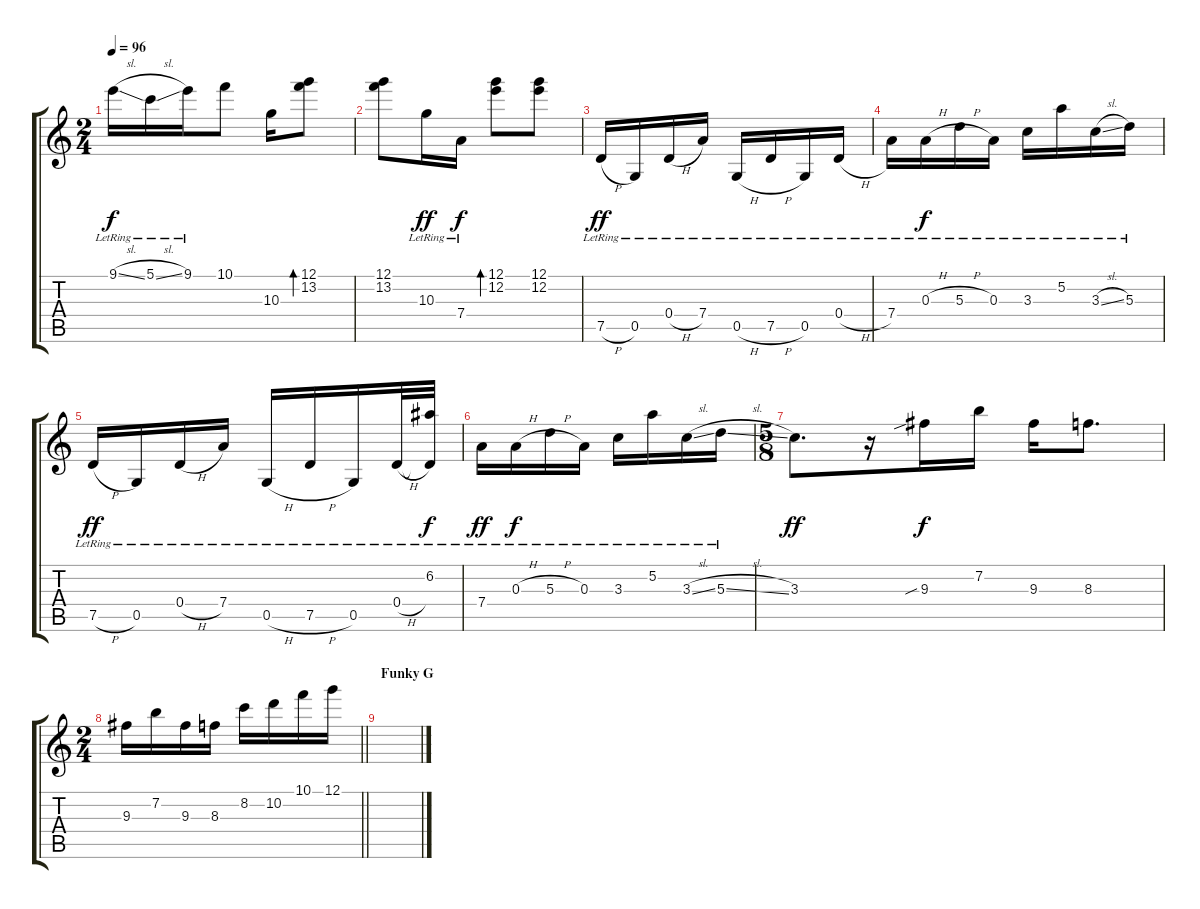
\track "" {instrument distortionguitar}
\staff {score tabs}
\tuning (G4 E4 A3 D3 G2 C2) {hide}
\ts (2 4)
\tempo 96
\clef g2
\ks c
9.1{sl lr}.16{dy f} 5.1{sl lr}.16 9.1{lr}.16 10.1.8 10.3.16 (12.1 13.2).8{bd 60} |
(12.1 13.2).8 10.3{lr}.16{dy ff} 7.4{lr}.16{dy f} (12.1 12.2).8{bd 240} (12.1 12.2).8 |
7.5{h lr}.16{dy ff} 0.5{lr}.16 0.4{h lr}.16 7.4{lr}.16 0.5{h lr}.16 7.5{h lr}.16 0.5{lr}.16 0.4{h lr}.16 |
7.4{lr}.16 0.3{h lr}.16{dy f} 5.3{h lr}.16 0.3{lr}.16 3.3{lr}.16 5.2{lr}.16 3.3{sl lr}.16 5.3{lr}.16 |
7.5{h lr}.16{dy ff} 0.5{lr}.16 0.4{h lr}.16 7.4{lr}.16 0.5{h lr}.16 7.5{h lr}.16 0.5{lr}.16 0.4{h lr}.32 (6.2{lr} 0.4{t}).32{dy f} |
7.4{lr}.16{dy ff} 0.3{h lr}.16{dy f} 5.3{h lr}.16 0.3{lr}.16 3.3{lr}.16 5.2{lr}.16 3.3{sl lr}.16 5.3{sl lr}.16 |
\ts (5 8)
3.3.8{d dy ff} r.16{instrument overdrivenguitar} 9.3{sib}.16{dy f} 7.2.16 9.3.16 8.3.8{d} |
\ts (2 4)
\barLineRight lightlight
9.3.16 7.2.16 9.3.16 8.3.16 8.2.16 10.2.16 10.1.16 12.1.16 |
\section ("" "Funky G")
